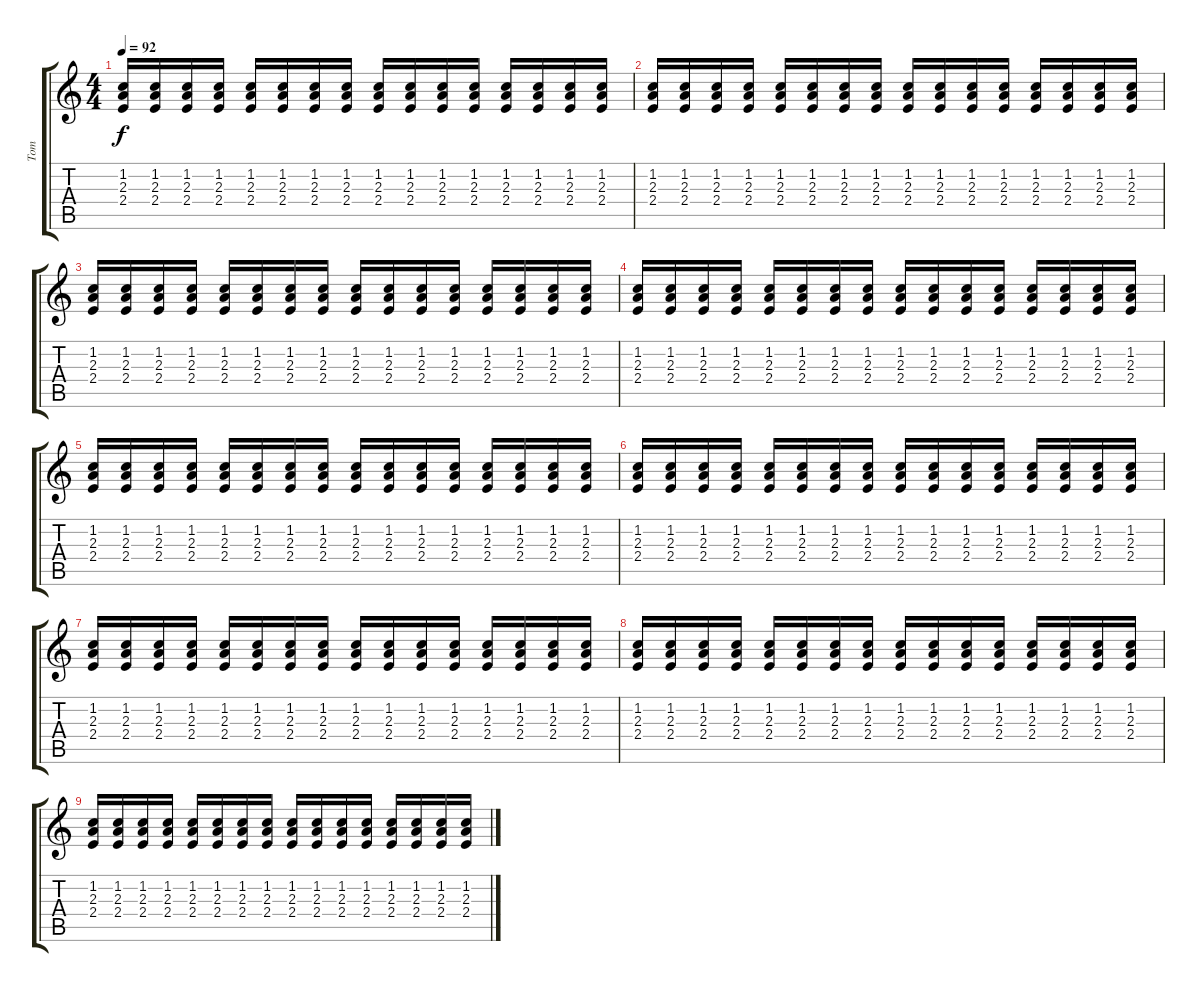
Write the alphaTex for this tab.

\track ("Tom" "Tom") {instrument distortionguitar}
\staff {score tabs}
\tuning (E4 B3 G3 D3 A2 E2) {hide}
\ts (4 4)
\tempo 92
\clef g2
\ks c
(1.2 2.3 2.4).16{dy f} (1.2 2.3 2.4).16 (1.2 2.3 2.4).16 (1.2 2.3 2.4).16 (1.2 2.3 2.4).16 (1.2 2.3 2.4).16 (1.2 2.3 2.4).16 (1.2 2.3 2.4).16 (1.2 2.3 2.4).16 (1.2 2.3 2.4).16 (1.2 2.3 2.4).16 (1.2 2.3 2.4).16 (1.2 2.3 2.4).16 (1.2 2.3 2.4).16 (1.2 2.3 2.4).16 (1.2 2.3 2.4).16 |
(1.2 2.3 2.4).16 (1.2 2.3 2.4).16 (1.2 2.3 2.4).16 (1.2 2.3 2.4).16 (1.2 2.3 2.4).16 (1.2 2.3 2.4).16 (1.2 2.3 2.4).16 (1.2 2.3 2.4).16 (1.2 2.3 2.4).16 (1.2 2.3 2.4).16 (1.2 2.3 2.4).16 (1.2 2.3 2.4).16 (1.2 2.3 2.4).16 (1.2 2.3 2.4).16 (1.2 2.3 2.4).16 (1.2 2.3 2.4).16 |
(1.2 2.3 2.4).16 (1.2 2.3 2.4).16 (1.2 2.3 2.4).16 (1.2 2.3 2.4).16 (1.2 2.3 2.4).16 (1.2 2.3 2.4).16 (1.2 2.3 2.4).16 (1.2 2.3 2.4).16 (1.2 2.3 2.4).16 (1.2 2.3 2.4).16 (1.2 2.3 2.4).16 (1.2 2.3 2.4).16 (1.2 2.3 2.4).16 (1.2 2.3 2.4).16 (1.2 2.3 2.4).16 (1.2 2.3 2.4).16 |
(1.2 2.3 2.4).16 (1.2 2.3 2.4).16 (1.2 2.3 2.4).16 (1.2 2.3 2.4).16 (1.2 2.3 2.4).16 (1.2 2.3 2.4).16 (1.2 2.3 2.4).16 (1.2 2.3 2.4).16 (1.2 2.3 2.4).16 (1.2 2.3 2.4).16 (1.2 2.3 2.4).16 (1.2 2.3 2.4).16 (1.2 2.3 2.4).16 (1.2 2.3 2.4).16 (1.2 2.3 2.4).16 (1.2 2.3 2.4).16 |
(1.2 2.3 2.4).16 (1.2 2.3 2.4).16 (1.2 2.3 2.4).16 (1.2 2.3 2.4).16 (1.2 2.3 2.4).16 (1.2 2.3 2.4).16 (1.2 2.3 2.4).16 (1.2 2.3 2.4).16 (1.2 2.3 2.4).16 (1.2 2.3 2.4).16 (1.2 2.3 2.4).16 (1.2 2.3 2.4).16 (1.2 2.3 2.4).16 (1.2 2.3 2.4).16 (1.2 2.3 2.4).16 (1.2 2.3 2.4).16 |
(1.2 2.3 2.4).16 (1.2 2.3 2.4).16 (1.2 2.3 2.4).16 (1.2 2.3 2.4).16 (1.2 2.3 2.4).16 (1.2 2.3 2.4).16 (1.2 2.3 2.4).16 (1.2 2.3 2.4).16 (1.2 2.3 2.4).16 (1.2 2.3 2.4).16 (1.2 2.3 2.4).16 (1.2 2.3 2.4).16 (1.2 2.3 2.4).16 (1.2 2.3 2.4).16 (1.2 2.3 2.4).16 (1.2 2.3 2.4).16 |
(1.2 2.3 2.4).16 (1.2 2.3 2.4).16 (1.2 2.3 2.4).16 (1.2 2.3 2.4).16 (1.2 2.3 2.4).16 (1.2 2.3 2.4).16 (1.2 2.3 2.4).16 (1.2 2.3 2.4).16 (1.2 2.3 2.4).16 (1.2 2.3 2.4).16 (1.2 2.3 2.4).16 (1.2 2.3 2.4).16 (1.2 2.3 2.4).16 (1.2 2.3 2.4).16 (1.2 2.3 2.4).16 (1.2 2.3 2.4).16 |
(1.2 2.3 2.4).16{volume 0} (1.2 2.3 2.4).16 (1.2 2.3 2.4).16 (1.2 2.3 2.4).16 (1.2 2.3 2.4).16 (1.2 2.3 2.4).16 (1.2 2.3 2.4).16 (1.2 2.3 2.4).16 (1.2 2.3 2.4).16 (1.2 2.3 2.4).16 (1.2 2.3 2.4).16 (1.2 2.3 2.4).16 (1.2 2.3 2.4).16 (1.2 2.3 2.4).16 (1.2 2.3 2.4).16 (1.2 2.3 2.4).16 |
(1.2 2.3 2.4).16 (1.2 2.3 2.4).16 (1.2 2.3 2.4).16 (1.2 2.3 2.4).16 (1.2 2.3 2.4).16 (1.2 2.3 2.4).16 (1.2 2.3 2.4).16 (1.2 2.3 2.4).16 (1.2 2.3 2.4).16 (1.2 2.3 2.4).16 (1.2 2.3 2.4).16 (1.2 2.3 2.4).16 (1.2 2.3 2.4).16 (1.2 2.3 2.4).16 (1.2 2.3 2.4).16 (1.2 2.3 2.4).16
